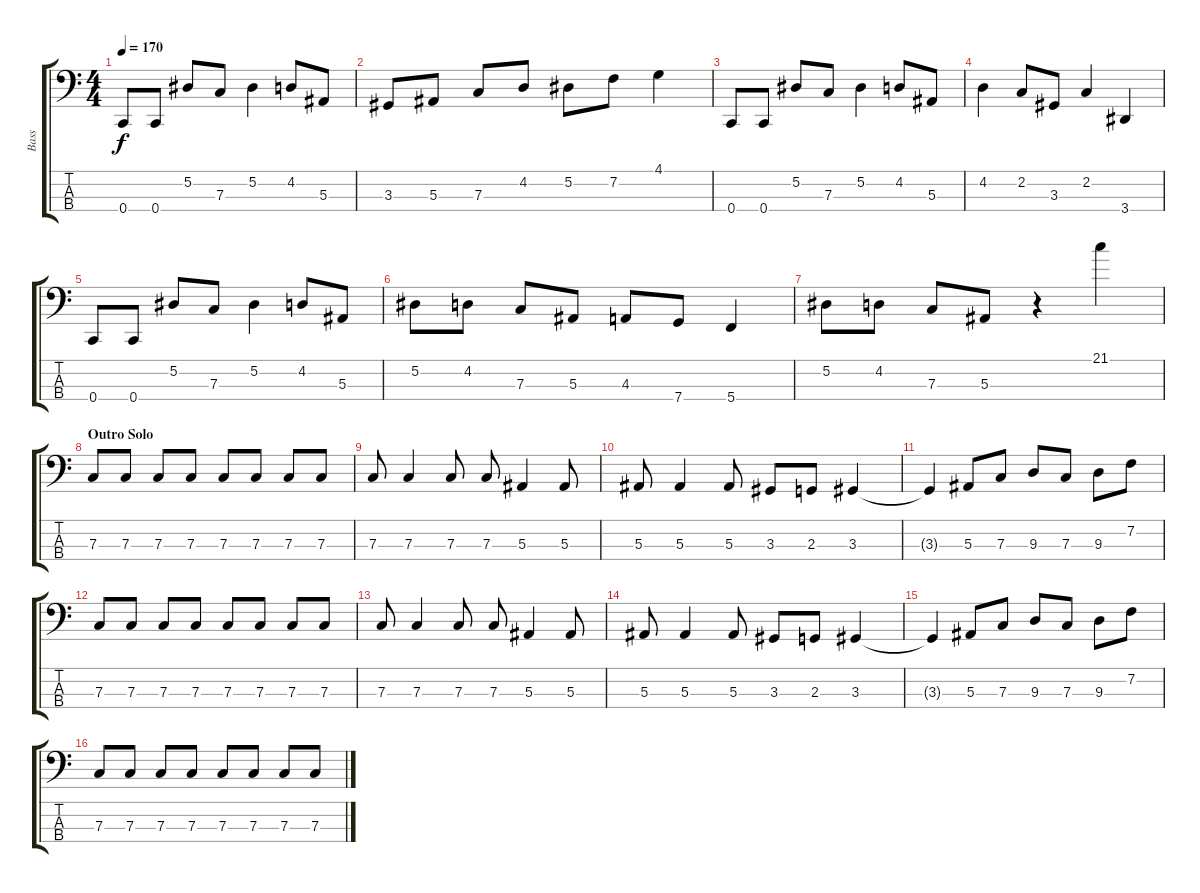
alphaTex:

\track ("Bass" "Bass") {instrument electricbassfinger}
\staff {score tabs}
\tuning (Eb2 Bb1 F1 C1) {hide}
\ts (4 4)
\tempo 170
\clef f4
\ks c
0.4.8{dy f} 0.4.8 5.2.8 7.3.8 5.2.4 4.2.8 5.3.8 |
3.3.8 5.3.8 7.3.8 4.2.8 5.2.8 7.2.8 4.1.4 |
0.4.8 0.4.8 5.2.8 7.3.8 5.2.4 4.2.8 5.3.8 |
4.2.4 2.2.8 3.3.8 2.2.4 3.4.4 |
0.4.8 0.4.8 5.2.8 7.3.8 5.2.4 4.2.8 5.3.8 |
5.2.8 4.2.8 7.3.8 5.3.8 4.3.8 7.4.8 5.4.4 |
5.2.8 4.2.8 7.3.8 5.3.8 r.4 21.1.4 |
\section ("" "Outro Solo")
7.3.8 7.3.8 7.3.8 7.3.8 7.3.8 7.3.8 7.3.8 7.3.8 |
7.3.8 7.3.4 7.3.8 7.3.8 5.3.4 5.3.8 |
5.3.8 5.3.4 5.3.8 3.3.8 2.3.8 3.3.4 |
3.3{t}.4 5.3.8 7.3.8 9.3.8 7.3.8 9.3.8 7.2.8 |
7.3.8 7.3.8 7.3.8 7.3.8 7.3.8 7.3.8 7.3.8 7.3.8 |
7.3.8 7.3.4 7.3.8 7.3.8 5.3.4 5.3.8 |
5.3.8 5.3.4 5.3.8 3.3.8 2.3.8 3.3.4 |
3.3{t}.4 5.3.8 7.3.8 9.3.8 7.3.8 9.3.8 7.2.8 |
7.3.8 7.3.8 7.3.8 7.3.8 7.3.8 7.3.8 7.3.8 7.3.8
